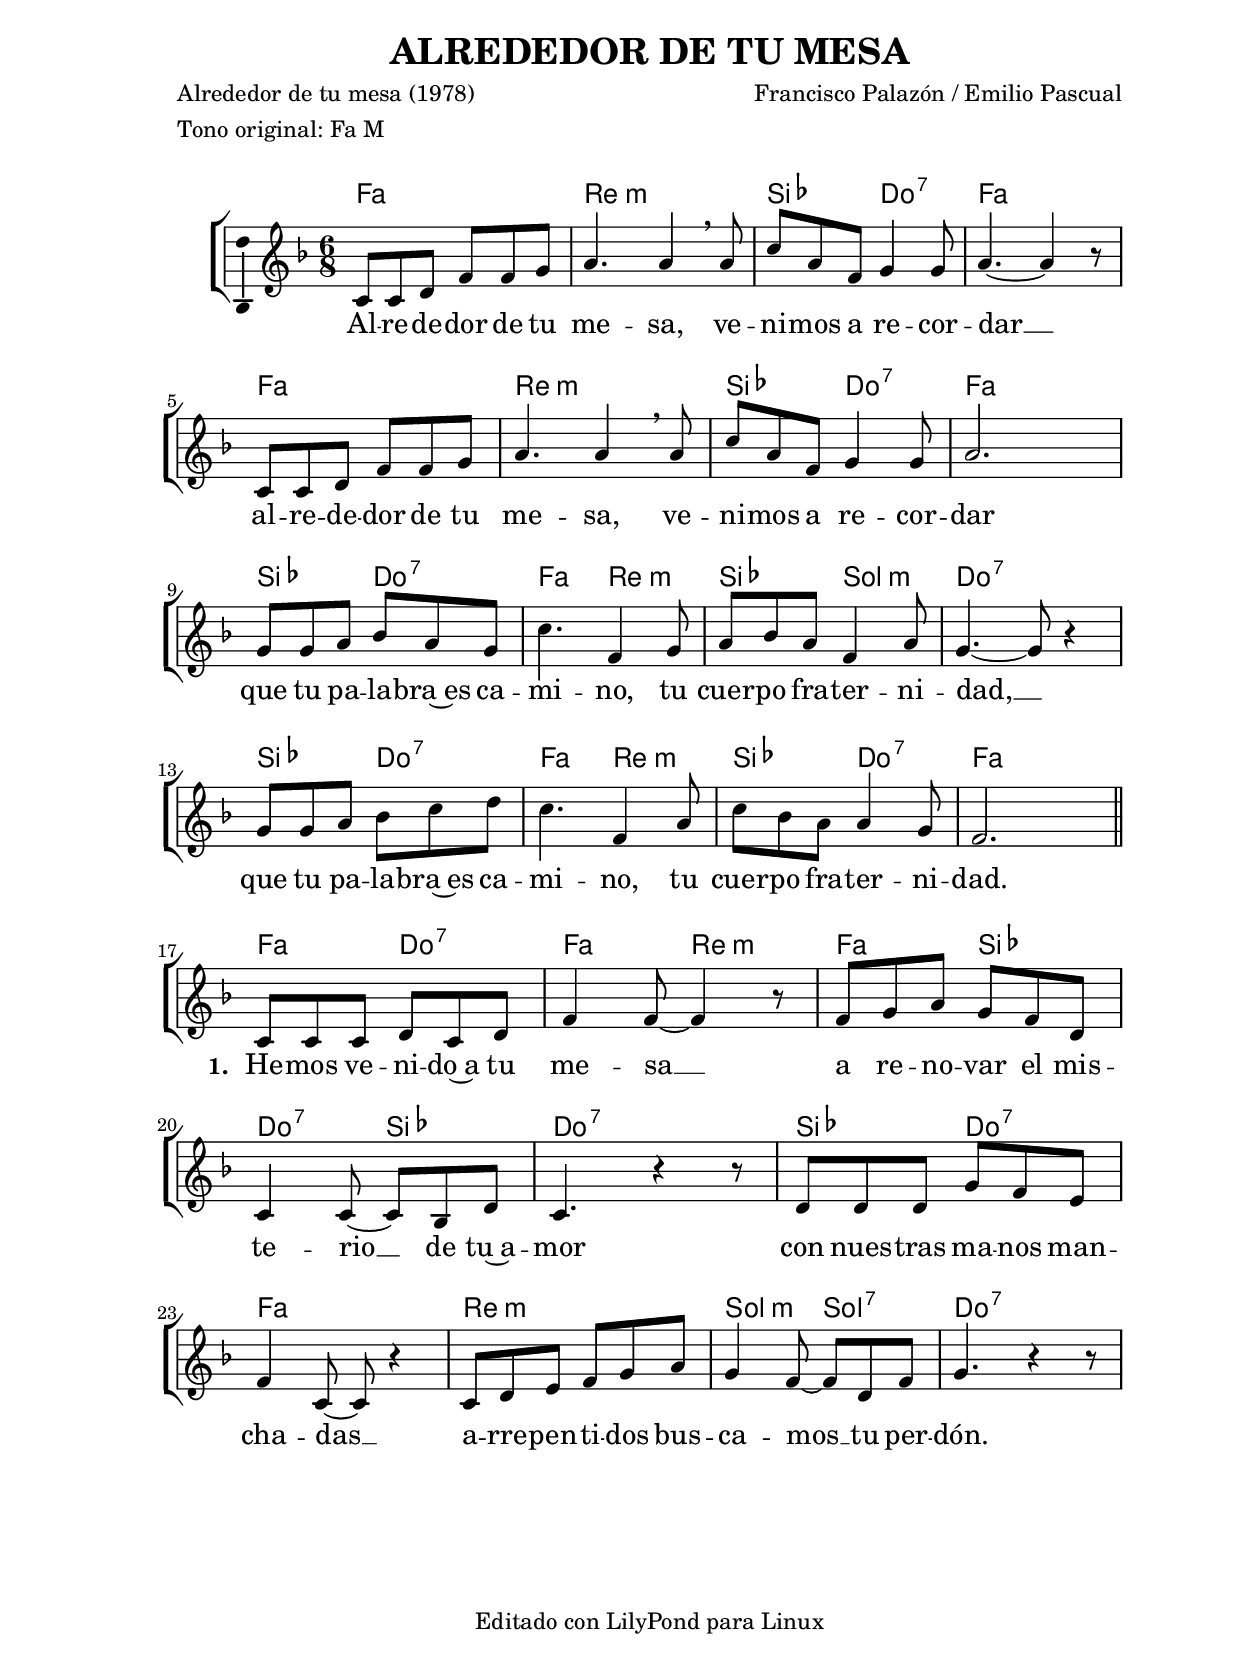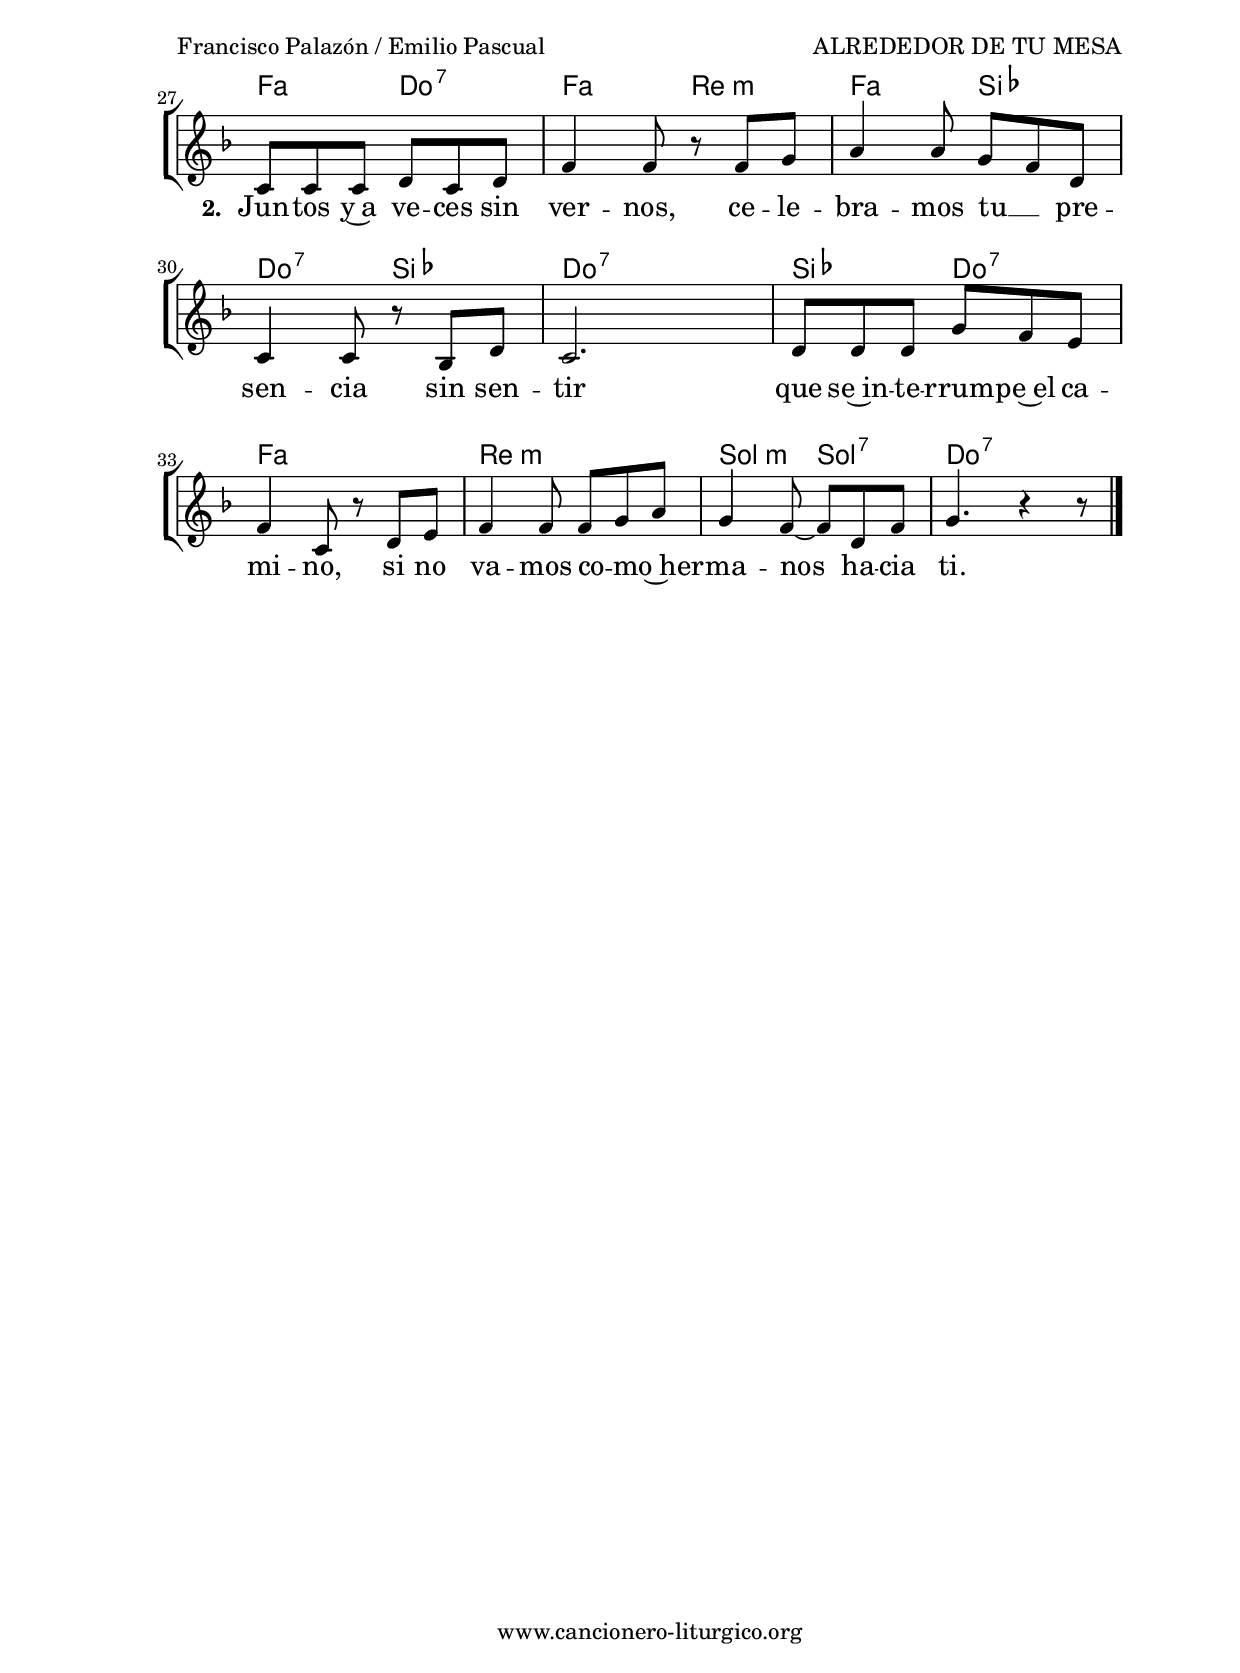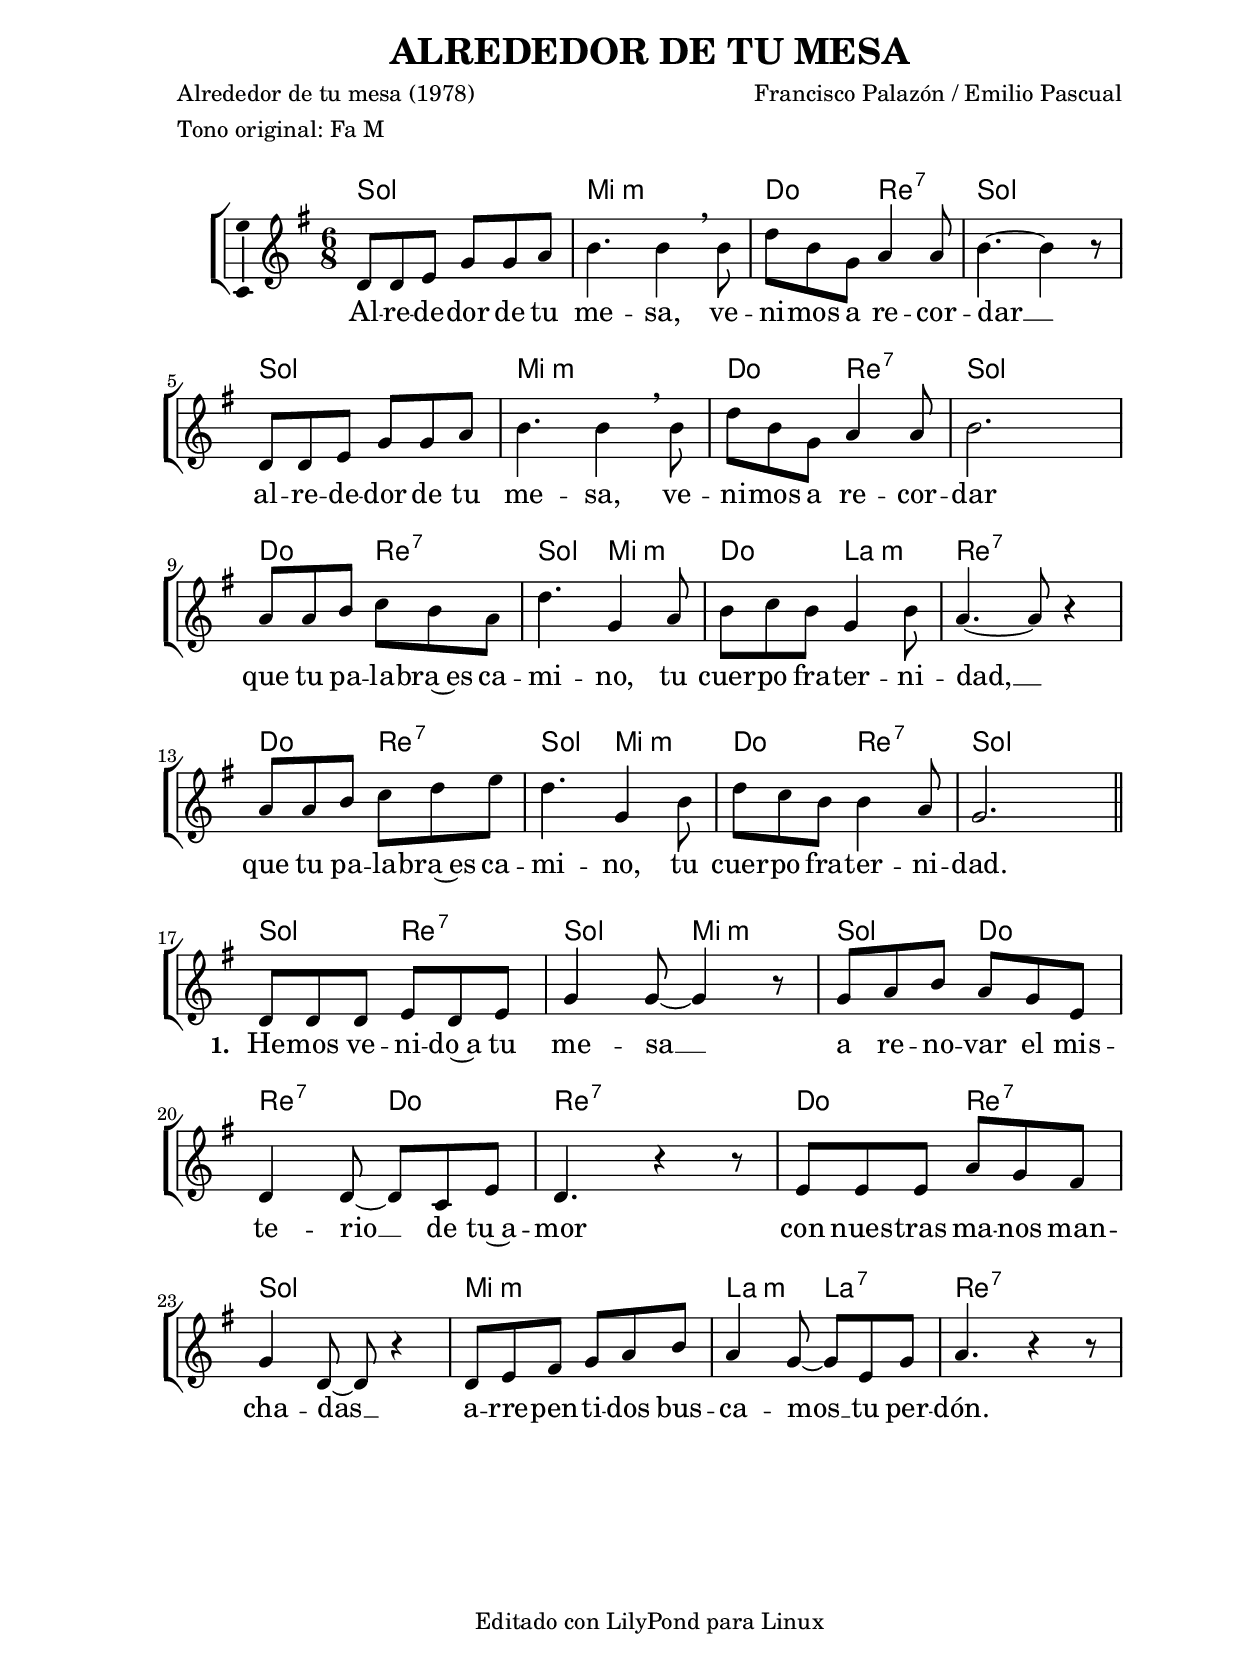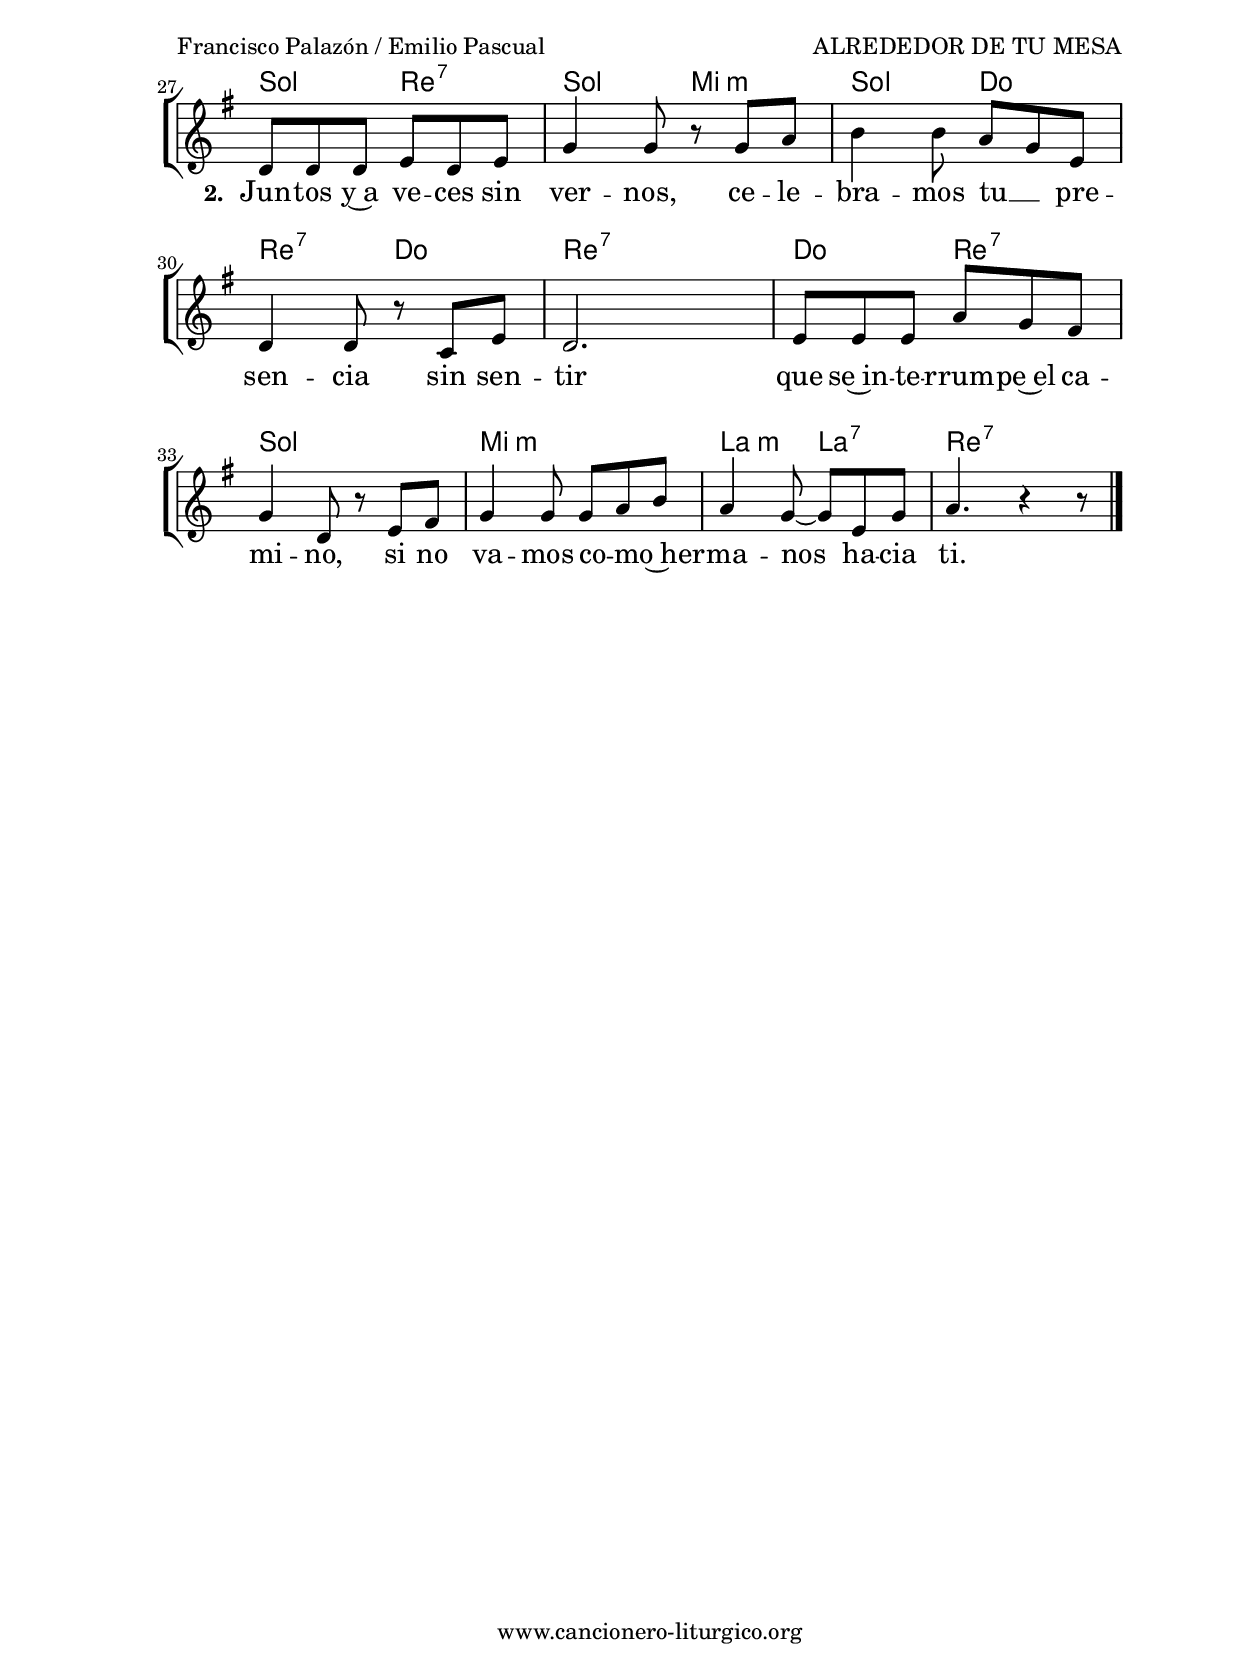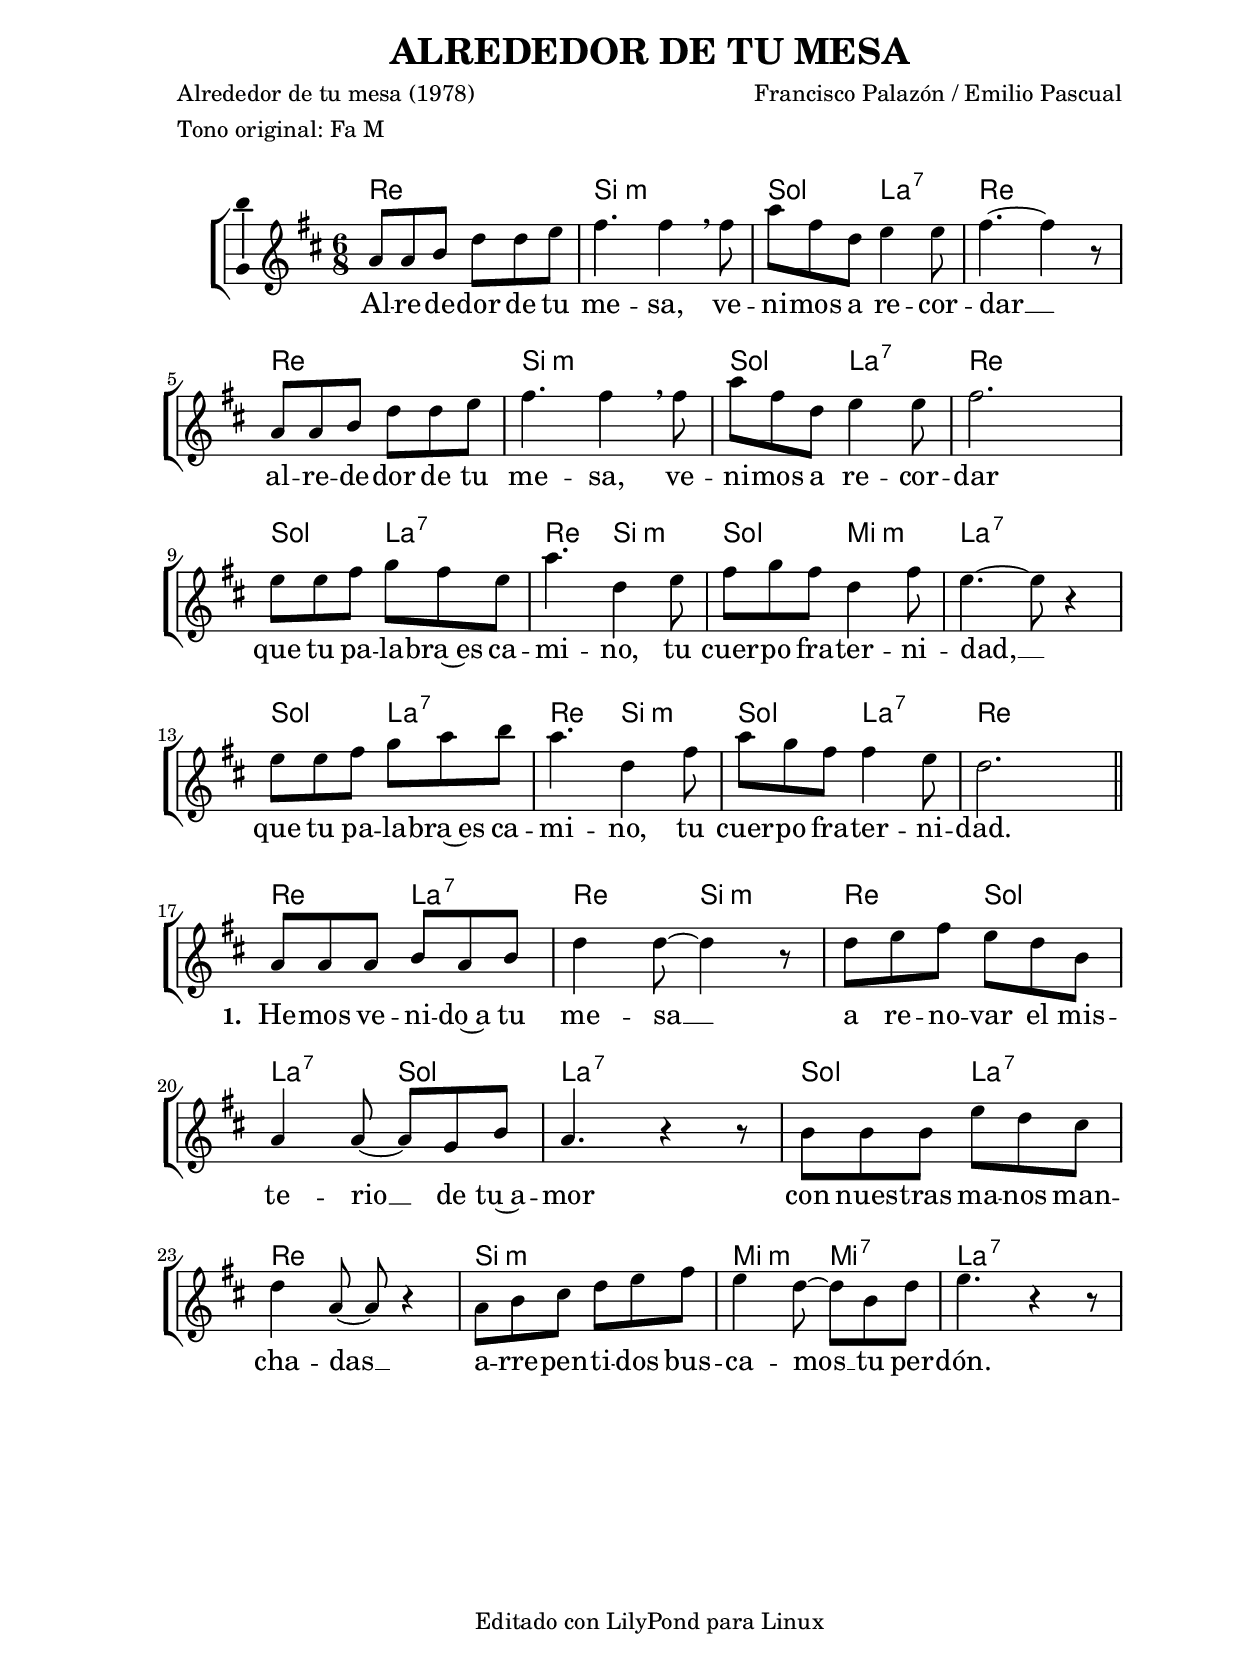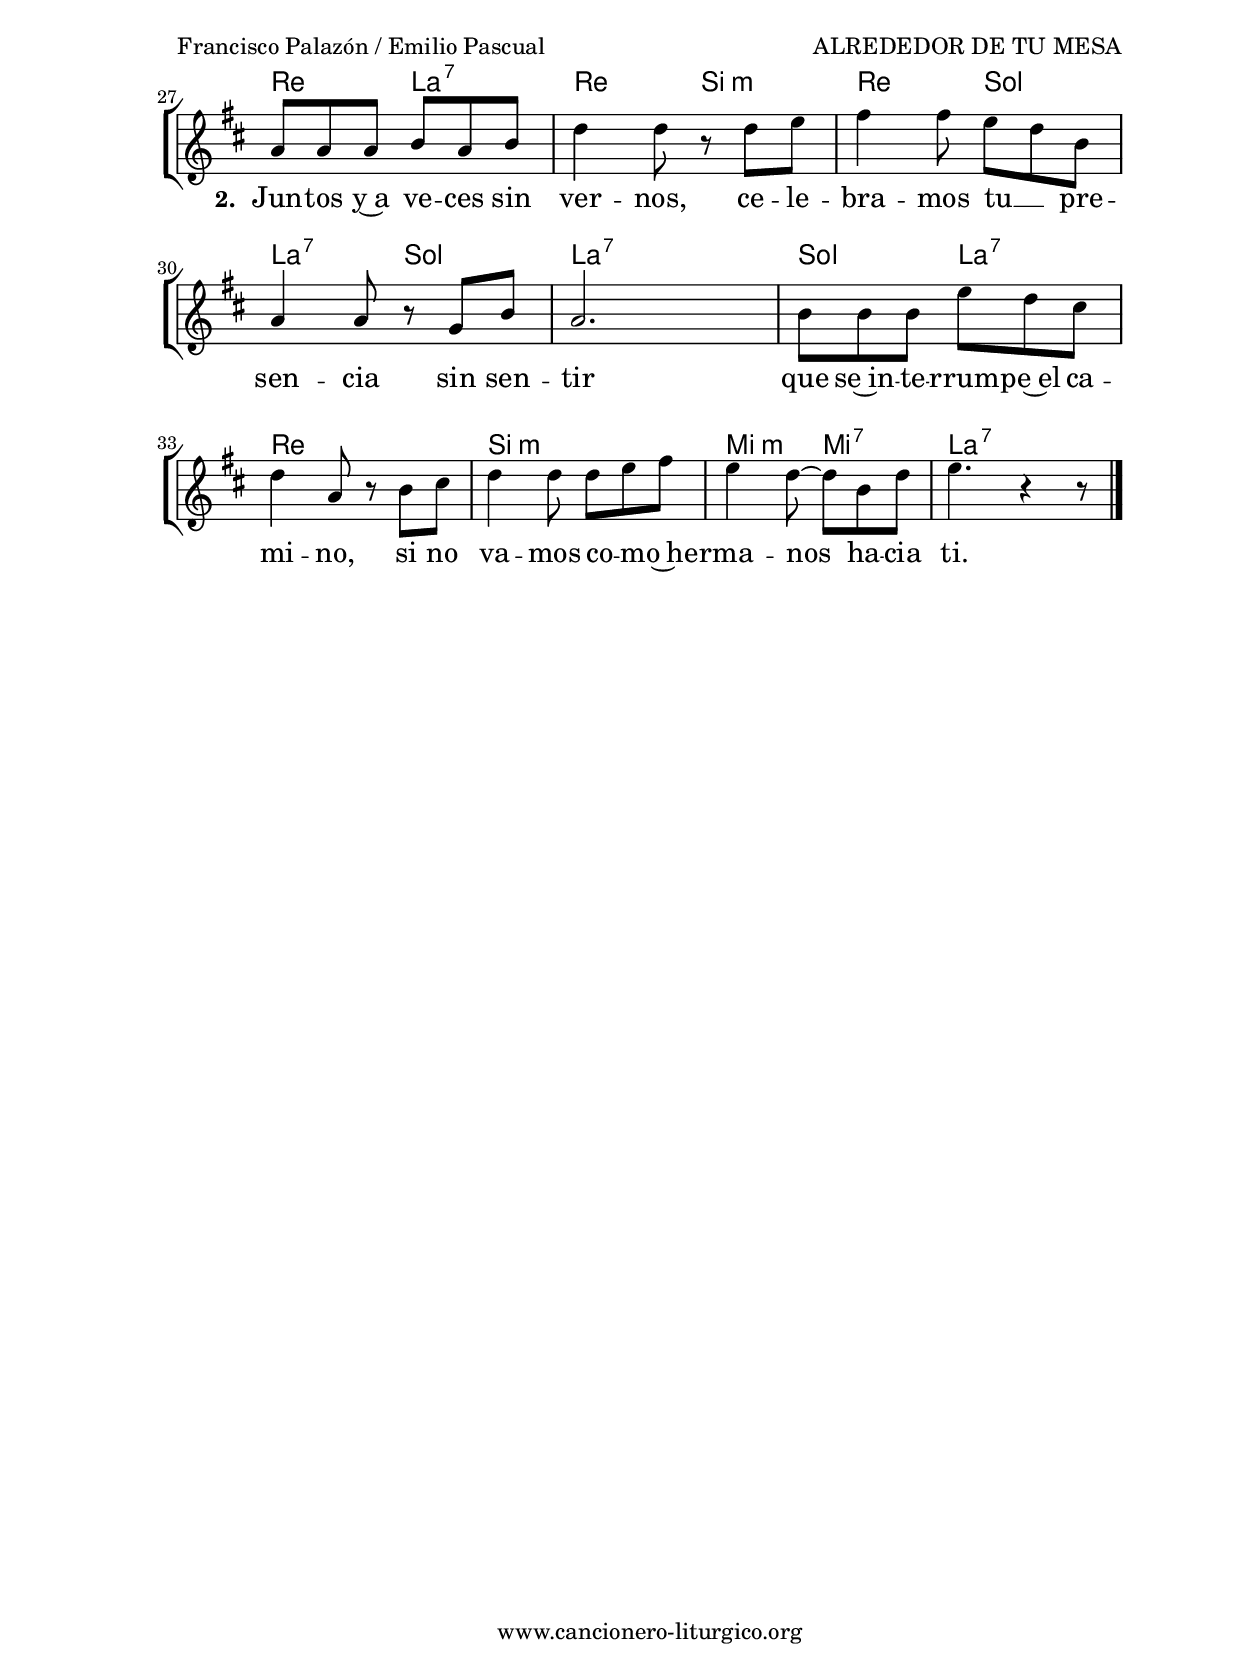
%
%para convertir .midi en .wav:
%timidity filename.midi -Ow -o finename.wav
%
%
%Para convertir de .wav a .mp3:
%lame -h -m j filename.wav
%
%
%para escuchar el midi:
%timidity nombrefichero.midi
%


%versión de lilypond para la que se ha escrito esta partitura:
\version "2.16.0"

	%Tamaño papel
	#(set-default-paper-size "a4")
	%Tamaño partitura
	#(set-global-staff-size 20)
	%No responde al pulsar sobre una nota
	#(ly:set-option 'point-and-click #f)

%parámetros del encabezamiento:
\header {
	title = "ALREDEDOR DE TU MESA"
	subtitle = ""
	composer = "Francisco Palazón / Emilio Pascual"
	poet = "Alrededor de tu mesa (1978)"
	meter = "Tono original: Fa M"
	arranger = ""
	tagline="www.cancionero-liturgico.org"
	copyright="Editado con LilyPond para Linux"
	}

%parámetros asociados al papel:
\paper  {
	oddHeaderMarkup = \markup {\fill-line { \on-the-fly #not-first-page \fromproperty #'header:title \on-the-fly #not-first-page \fromproperty #'header:composer }}
	evenHeaderMarkup = \markup {\fill-line { \fromproperty #'header:composer \fromproperty #'header:title }}
	#(set-paper-size "a4")
	print-page-number = ##f
	first-page-number = 1
	print-first-page-number = ##f
%	head-separation = 3.0 \cm
	top-margin = 2.0 \cm
	bottom-margin = 0.5\cm
%	bottom-margin = -0.5\cm
	left-margin = 3.0 \cm
	line-width = 16.0 \cm 
	indent = 8\mm
	interscoreline = 2.\mm
	between-system-space = 15\mm
%	para que las partituras no llenen la hoja:
	ragged-bottom = ##t
%	idem para la última hoja:
	ragged-last-bottom = ##f
%	para que las partituras llenen el ancho del papel:
	ragged-last = ##f
	after-title-space = 2.5 \cm
%page-count=1
%system-count=8

	%Flexible Vertical Spacing
%	markup-markup-spacing =
%	#'((basic-distance . 15) (minimum-distance . 15) (padding . 3))
	markup-system-spacing =
	#'((basic-distance . 15) (minimum-distance . 15) (padding . 3))
	system-system-spacing =
	#'((basic-distance . 15) (minimum-distance . 15) (padding . 3))
	score-system-spacing =
	#'((basic-distance . 15) (minimum-distance . 15) (padding . 5))
%	top-system-spacing = % header
%	#'((basic-distance . 8) (minimum-distance . 0) (padding . 0))
%	top-markup-spacing =
%	#'((basic-distance . 20) (minimum-distance . 20) (padding . 0))
	last-bottom-spacing = % footer
	#'((basic-distance . 5) (minimum-distance . 5) (padding . 0))
%	score-markup-spacing =
%	#'((basic-distance . 16) (minimum-distance . 13) (padding . 0))

	}


%parámetros que afectan a toda la partitura:
global =  {
	%clave de sol (G):
	\clef G
	%armadura:
%%%	\transpose ees c'
	\key f \major
	\tempo 4=90
	\set Score.tempoHideNote = ##t
	}


acordes = {
	\italianChords
	\chordmode {
%%%	\transpose ees c'
{

f4. f d:m d:m bes c:7 f f
f f d:m d:m bes c:7 f f
bes c:7 f d:m bes g:m c:7 c:7
bes c:7 f d:m bes c:7 f f

f c:7 f d:m f bes c:7 bes c:7 c:7
bes c:7 f f d:m d:m g:m g:7 c:7 c:7

f c:7 f d:m f bes c:7 bes c:7 c:7
bes c:7 f f d:m d:m g:m g:7 c:7 c:7

	}
	}
}

melodia = 

%%%	\transpose ees c'
{
	\relative c'{
	\time 6/8

c8 c d f f g
a4. a4 \breathe a8
c a f g4 g8
a4.~a4 r8

c,8 c d f f g
a4. a4 \breathe a8
c a f g4 g8
a2.
g8 g a bes a g
c4. f,4 g8
a bes a f4 a8
g4.~g8 r4
g8 g a bes c d
c4. f,4 a8
c bes a a4 g8
f2.

\bar "||"


\break

c8 c c d c d
f4 f8~f4 r8
f8 g a g f d
c4 c8~c8 bes8 d
c4. r4 r8
d8 d d g f e
f4 c8~c8 r4
c8 d e f g a
g4 f8~f8 d8 f
g4. r4 r8

\break

c,8 c c d c d
f4 f8 r8 f8 g
a4 a8 g f d
c4 c8 r8 bes8 d
c2.
d8 d d g f e
f4 c8 r8 d8 e
f4 f8 f g a
g4 f8~f8 d8 f
g4. r4 r8

\bar "|."
	}
	}


texto = \lyricmode {
Al -- re -- de -- dor de tu me -- sa, ve -- ni -- mos a re -- cor -- dar __
al -- re -- de -- dor de tu me -- sa, ve -- ni -- mos a re -- cor -- dar
que tu pa -- la -- bra~es ca -- mi -- no, tu cuer -- po fra -- ter -- ni -- dad, __
que tu pa -- la -- bra~es ca -- mi -- no, tu cuer -- po fra -- ter -- ni -- dad.

\set stanza =#"1. " He -- mos ve -- ni -- do~a tu me -- sa __
a re -- no -- var el mis -- te -- rio __ de tu~a -- mor
con nues -- tras ma -- nos man -- cha -- das __
a -- rre -- pen -- ti -- dos bus -- ca -- mos __ tu per -- dón.

\set stanza =#"2. " Jun -- tos y~a ve -- ces sin ver -- nos,
ce -- le -- bra -- mos tu __ _ pre -- sen -- cia sin sen -- tir
que se~in -- te -- rrum -- pe~el ca -- mi -- no,
si no va -- mos co -- _ mo~her -- ma -- nos ha -- cia ti.

	}


acordesStaff = \context ChordNames = acordesStaff <<
	\set chordChanges = ##t
	\acordes
	>>


vozStaff = \context Voice = vozStaff
\with {\consists "Ambitus_engraver"}
<<
%	\set Staff.instrumentName = ""
%	\set Staff.shortInstrumentName = ""
%	\set Staff.midiInstrument = #"clarinet"
%	\set Staff.midiInstrument = #"cello"
%	\set Staff.midiInstrument = #"flute"
	\set Staff.midiInstrument = #"electric guitar (jazz)"
%	\set Staff.midiInstrument = #"english horn"
%	\set Staff.midiInstrument = #"violin"
%	\set Staff.midiInstrument = #"glockenspiel"
	\set Staff.midiMinimumVolume = #0.7
	\set Staff.midiMaximumVolume = #0.9
	\global
	\melodia
	>>

textoStaff = \context Lyrics = textoStaff <<
	\lyricsto vozStaff \texto
	>>


\book {
	\score {
		\context ChoirStaff {
			\override StaffGroup.SystemStartBracket #'collapse-height = #1
			\override Score.SystemStartBar #'collapse-height = #1
			<<
			\acordesStaff
			\vozStaff
			\textoStaff
			>>
			}
		\layout {
	    		\context {
				\Lyrics
				\override LyricText #'font-size = #2
				}
	   		 \context {
				\Score
				\override StaffSymbol #'staff-space = #(magstep +3)
				}
			}
		}
	\score {
		\unfoldRepeats
		\context ChoirStaff {
			<<
			\acordesStaff
			\vozStaff
			>>
			}
		\midi {
	  		\context {
	  			\Score
				tempoWholesPerMinute = #(ly:make-moment 70 4)
				}
			}
		}
	}



#(define output-suffix "C")
\book {
	\score {
		\context ChoirStaff {
			\override StaffGroup.SystemStartBracket #'collapse-height = #1
			\override Score.SystemStartBar #'collapse-height = #1
\transpose c d
			<<
			\acordesStaff
			\vozStaff
			\textoStaff
			>>
			}
		\layout {
	    		\context {
				\Lyrics
				\override LyricText #'font-size = #2
				}
	   		 \context {
				\Score
				\override StaffSymbol #'staff-space = #(magstep +3)
				}
			}
		}
	}

#(define output-suffix "S")
\book {
	\score {
		\context ChoirStaff {
			\override StaffGroup.SystemStartBracket #'collapse-height = #1
			\override Score.SystemStartBar #'collapse-height = #1
\transpose c a
			<<
			\acordesStaff
			\vozStaff
			\textoStaff
			>>
			}
		\layout {
	    		\context {
				\Lyrics
				\override LyricText #'font-size = #2
				}
	   		 \context {
				\Score
				\override StaffSymbol #'staff-space = #(magstep +3)
				}
			}
		}
	}


